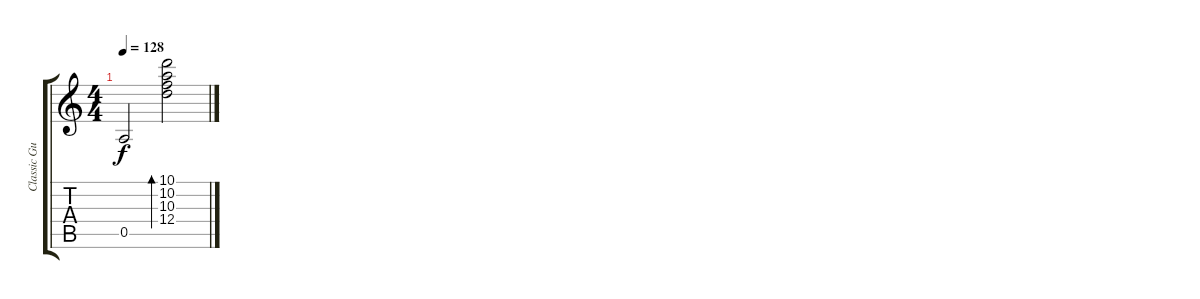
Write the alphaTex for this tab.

\track ("Classic Guitar" "Classic Gu") {instrument acousticguitarnylon}
\staff {score tabs}
\tuning (E4 B3 G3 D3 A2 E2) {hide}
\ts (4 4)
\tempo 128
\clef g2
\ks c
0.5.2{dy f} (10.1 10.2 10.3 12.4).2{bd 480}
